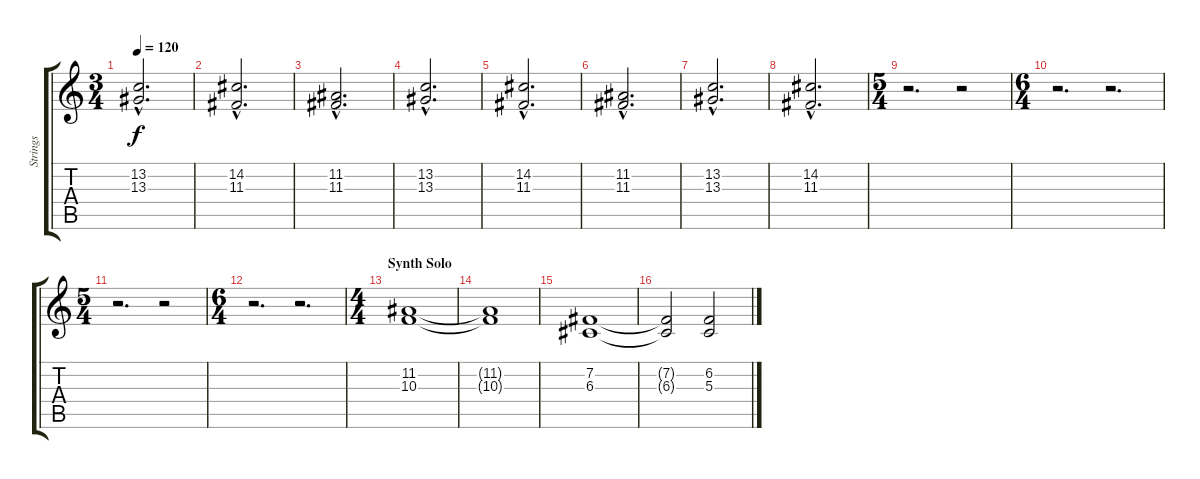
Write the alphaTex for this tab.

\track ("Strings" "Strings") {instrument stringensemble1}
\staff {score tabs}
\tuning (E4 B3 G3 D3 A2 E2) {hide}
\ts (3 4)
\tempo 120
\clef g2
\ks c
(13.2{hac} 13.3{hac}).2{d dy f} |
(14.2{hac} 11.3{hac}).2{d} |
(11.2{hac} 11.3{hac}).2{d} |
(13.2{hac} 13.3{hac}).2{d} |
(14.2{hac} 11.3{hac}).2{d} |
(11.2{hac} 11.3{hac}).2{d} |
(13.2{hac} 13.3{hac}).2{d} |
(14.2{hac} 11.3{hac}).2{d} |
\ts (5 4)
r.2{d} r.2 |
\ts (6 4)
r.2{d} r.2{d} |
\ts (5 4)
r.2{d} r.2 |
\ts (6 4)
r.2{d} r.2{d} |
\ts (4 4)
\section ("" "Synth Solo")
(11.2 10.3).1 |
(11.2{t} 10.3{t}).1 |
(7.2 6.3).1 |
(7.2{t} 6.3{t}).2 (6.2 5.3).2
